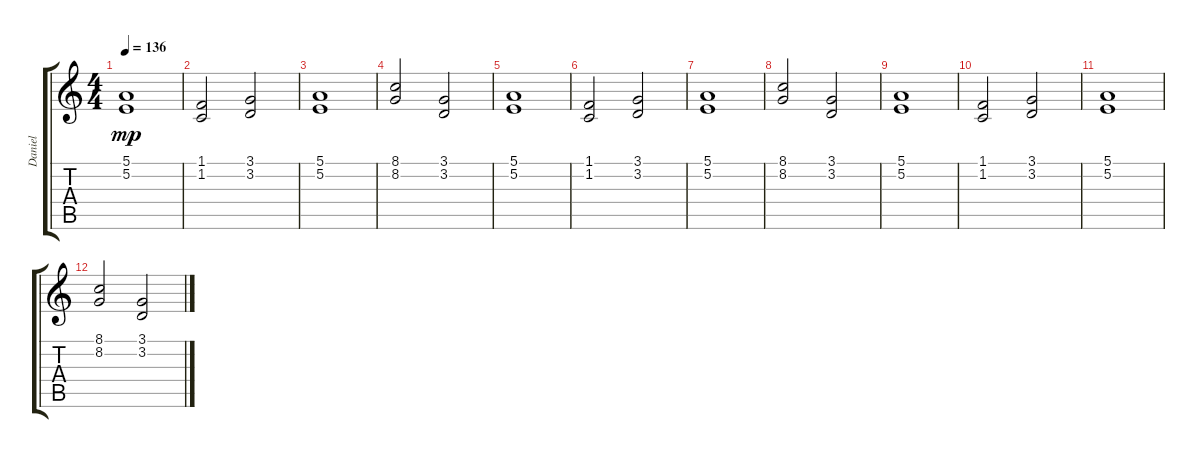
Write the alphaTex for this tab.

\track ("Daniel" "Daniel") {instrument pad4choir}
\staff {score tabs}
\tuning (E4 B3 G3 D3 A2 E2) {hide}
\ts (4 4)
\tempo 136
\clef g2
\ks c
(5.1 5.2).1{dy mp} |
(1.1 1.2).2 (3.1 3.2).2 |
(5.1 5.2).1 |
(8.1 8.2).2 (3.1 3.2).2 |
(5.1 5.2).1 |
(1.1 1.2).2 (3.1 3.2).2 |
(5.1 5.2).1 |
(8.1 8.2).2 (3.1 3.2).2 |
(5.1 5.2).1 |
(1.1 1.2).2 (3.1 3.2).2 |
(5.1 5.2).1 |
(8.1 8.2).2 (3.1 3.2).2
